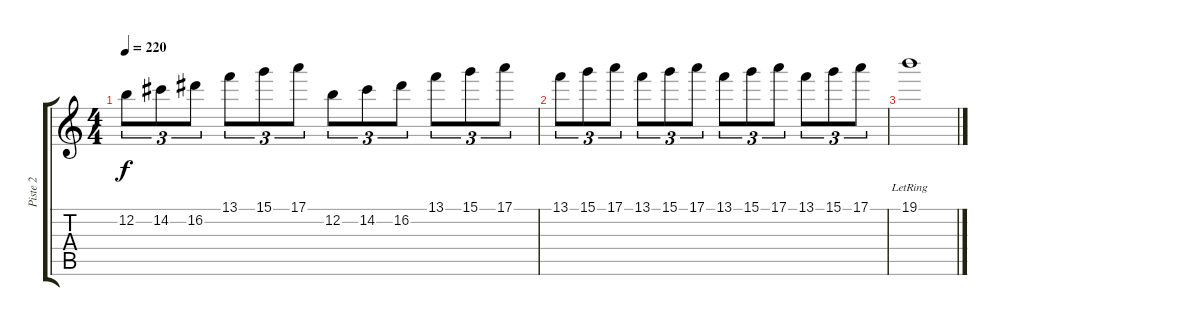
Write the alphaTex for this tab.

\track ("Piste 2" "Piste 2") {instrument acousticguitarnylon}
\staff {score tabs}
\tuning (E4 B3 G3 D3 A2 E2) {hide}
\ts (4 4)
\tempo 220
\clef g2
\ks c
12.2.8{tu (3 2) dy f} 14.2.8{tu (3 2)} 16.2.8{tu (3 2)} 13.1.8{tu (3 2)} 15.1.8{tu (3 2)} 17.1.8{tu (3 2)} 12.2.8{tu (3 2)} 14.2.8{tu (3 2)} 16.2.8{tu (3 2)} 13.1.8{tu (3 2)} 15.1.8{tu (3 2)} 17.1.8{tu (3 2)} |
13.1.8{tu (3 2)} 15.1.8{tu (3 2)} 17.1.8{tu (3 2)} 13.1.8{tu (3 2)} 15.1.8{tu (3 2)} 17.1.8{tu (3 2)} 13.1.8{tu (3 2)} 15.1.8{tu (3 2)} 17.1.8{tu (3 2)} 13.1.8{tu (3 2)} 15.1.8{tu (3 2)} 17.1.8{tu (3 2)} |
19.1{lr}.1
